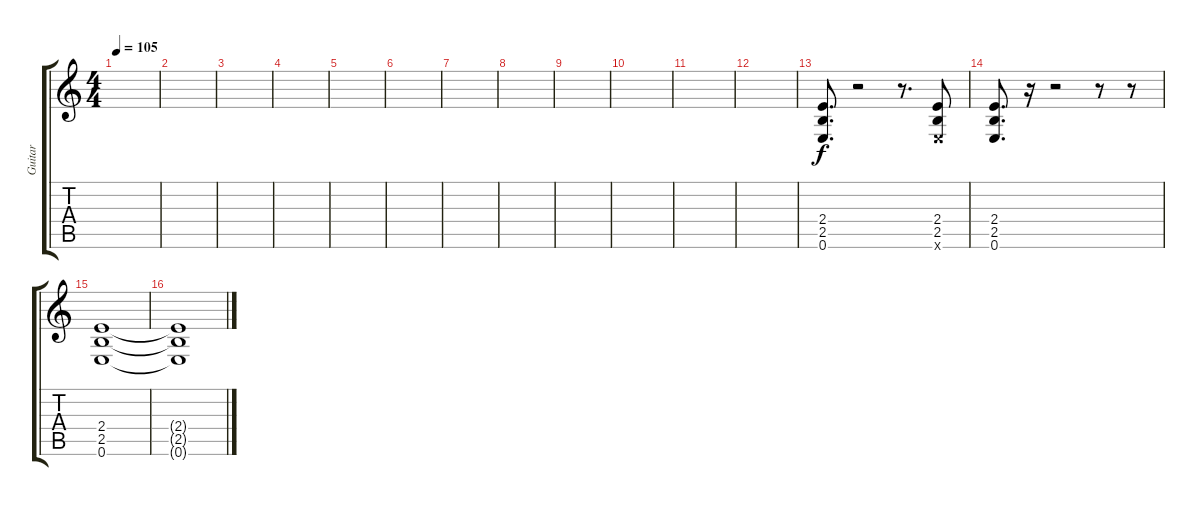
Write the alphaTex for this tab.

\track ("Guitar" "Guitar") {instrument distortionguitar}
\staff {score tabs}
\tuning (E4 B3 G3 D3 A2 E2) {hide}
\ts (4 4)
\tempo 105
\clef g2
\ks c
|
|
|
|
|
|
|
|
|
|
|
|
(2.4 2.5 0.6).8{d} r.2 r.8{d} (2.4 2.5 0.6{x}).8 |
(2.4 2.5 0.6).8{d} r.16 r.2 r.8 r.8 |
(2.4 2.5 0.6).1 |
(2.4{t} 2.5{t} 0.6{t}).1
